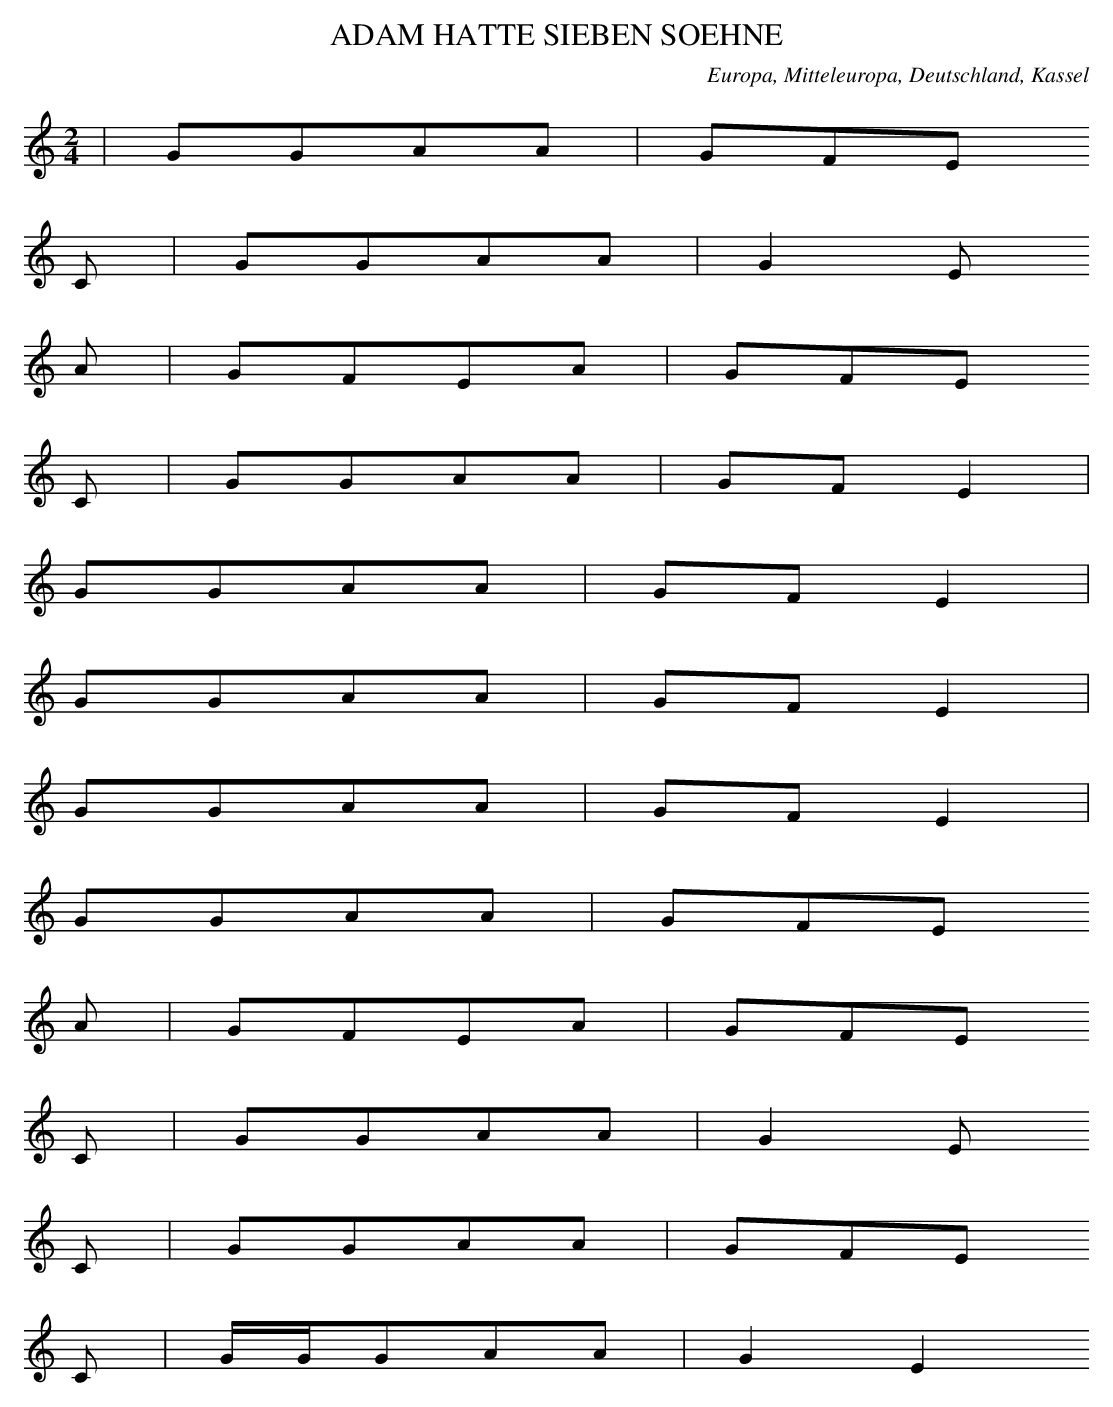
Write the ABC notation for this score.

X:1
T: ADAM HATTE SIEBEN SOEHNE
O: Europa, Mitteleuropa, Deutschland, Kassel
M: 2/4
L: 1/16
K: C
 | G2G2A2A2 | G2F2E2
C2 | G2G2A2A2 | G4E2
A2 | G2F2E2A2 | G2F2E2
C2 | G2G2A2A2 | G2F2E4 |
G2G2A2A2 | G2F2E4 |
G2G2A2A2 | G2F2E4 |
G2G2A2A2 | G2F2E4 |
G2G2A2A2 | G2F2E2
A2 | G2F2E2A2 | G2F2E2
C2 | G2G2A2A2 | G4E2
C2 | G2G2A2A2 | G2F2E2
C2 | GGG2A2A2 | G4E4
